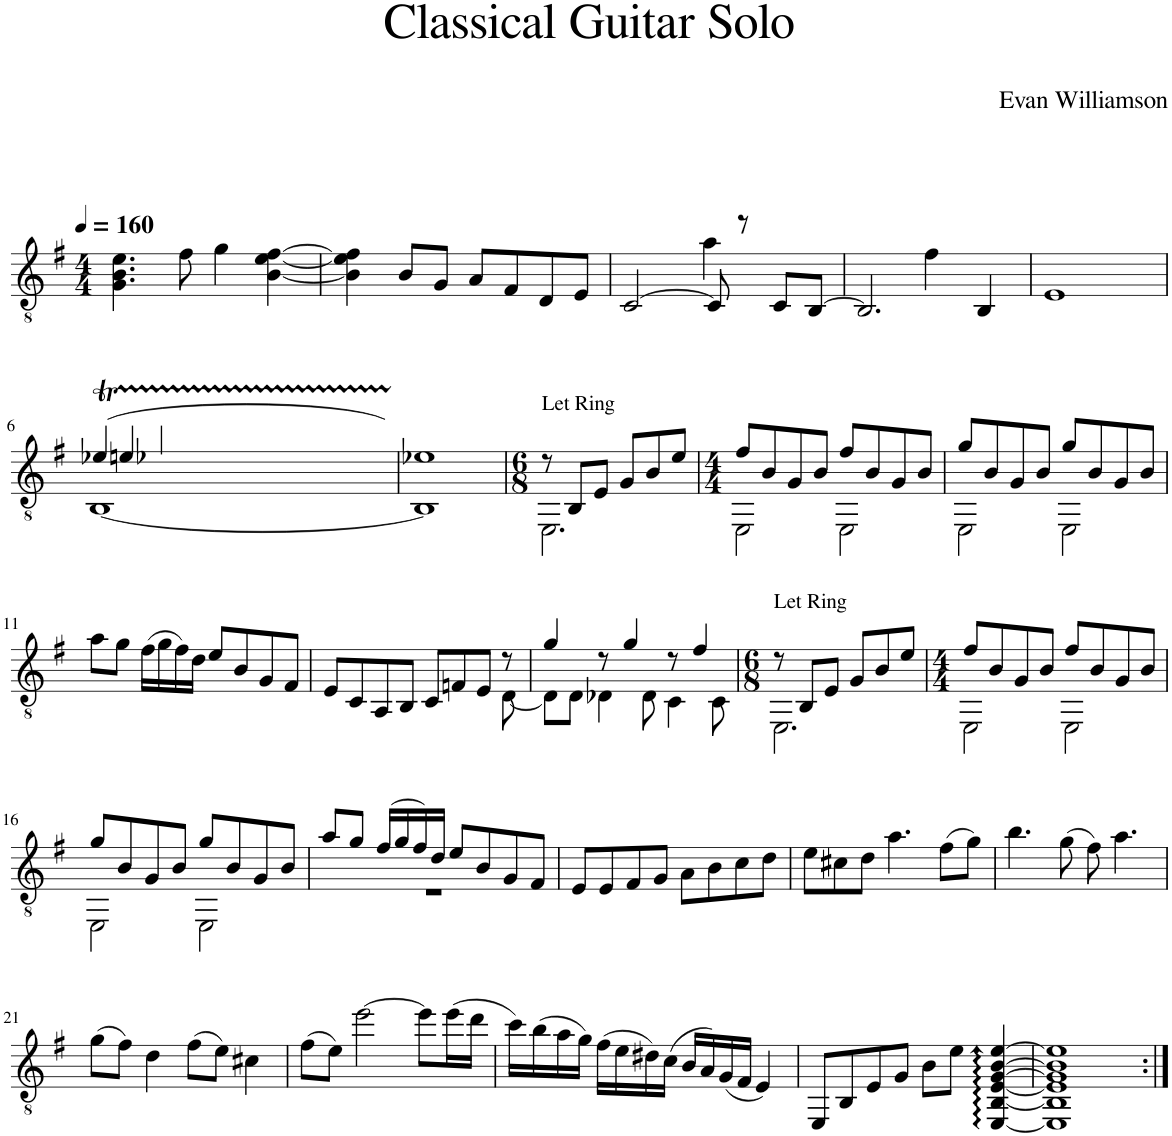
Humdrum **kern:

**kern
*part1
*staff1
*I"Classical Guitar
*I'Guit.
*clefGv2
*k[f#]
*M4/4
*MM160
=1
4.G\ 4.B\ 4.e\
8f#\
4g\
[4B\ [4e\ [4f#\
=2
4B\] 4e\] 4f#\]
8B/L
8G/J
8A/L
8F#/
8D/
8E/J
=3
*^
[2C/	2ryy
8C/]	4a\
8r	.
8C/L	4ryy
[8BB/J	.
=4	=4
2.BB/]	2ryy
.	4f#\
4BB/	4ryy
*v	*v
=5
1E
!!LO:LB:g=z
=6
*^
(16e-XT/LL	[1BB
16en/	.
16e-X/	.
16enJJ	.
16e-XLL	.
16en	.
16e-X	.
16enJJ	.
16e-XLL	.
16en	.
16e-X	.
16enJJ	.
16e-XLL	.
16en	.
16e-X	.
16enTTTJJ)	.
=7	=7
1e-X	1BB]
=8	=8
*M6/8	*
!LO:TX:a:t=Let Ring	!
8r	2.EE\
8BB/L	.
8E/J	.
8G/L	.
8B/	.
8e/J	.
=9	=9
*M4/4	*
8f#/L	2EE\
8B/	.
8G/	.
8B/J	.
8f#/L	2EE\
8B/	.
8G/	.
8B/J	.
=10	=10
8g/L	2EE\
8B/	.
8G/	.
8B/J	.
8g/L	2EE\
8B/	.
8G/	.
8B/J	.
*v	*v
!!LO:LB:g=z
=11
8a\L
8g\J
(16f#\LL
16g\
16f#\)
16d\JJ
8e/L
8B/
8G/
8F#/J
=12
*^
8E/L	2..ryy
8C/	.
8AA/	.
8BB/J	.
8C/L	.
8Fn/	.
8E/J	.
8r	[8D\
=13	=13
4g/	8D\L]
.	8D\J
8r	4D-X\
4g/	.
.	8D-\
8r	4C\
4f#/	.
.	8C\
=14	=14
*M6/8	*
!LO:TX:a:t=Let Ring	!
8r	2.EE\
8BB/L	.
8E/J	.
8G/L	.
8B/	.
8e/J	.
=15	=15
*M4/4	*
8f#/L	2EE\
8B/	.
8G/	.
8B/J	.
8f#/L	2EE\
8B/	.
8G/	.
8B/J	.
!!LO:LB:g=z	!!
=16	=16
8g/L	2EE\
8B/	.
8G/	.
8B/J	.
8g/L	2EE\
8B/	.
8G/	.
8B/J	.
=17	=17
8a/L	1r
8g/J	.
(16f#/LL	.
16g/	.
16f#/)	.
16d/JJ	.
8e/L	.
8B/	.
8G/	.
8F#/J	.
*v	*v
=18
8E/L
8E/
8F#/
8G/J
8A\L
8B\
8c\
8d\J
=19
8e\L
8c#X\
8d\J
4.a\
(8f#\L
8g\J)
=20
4.b\
(8g\
8f#\)
4.a\
!!LO:LB:g=z
=21
(8g\L
8f#\J)
4d\
(8f#\L
8e\J)
4c#X\
=22
(8f#\L
8e\J)
[2ee\
8ee\L]
(16ee\L
16dd\JJ
=23
16cc\LL)
(16b\
16a\
16g\JJ)
(16f#\LL
16e\
16d#X\)
(16c\JJ
16B/LL
16A/)
(16G/
16F#/JJ
4E/)
=24
8EE/L
8BB/
8E/
8G/J
8B\L
8e\J
[4EE/: [4BB/: [4E/: [4G/: [4B/: [4e/:
=25
1EE] 1BB] 1E] 1G] 1B] 1e]
=:|!
*-
